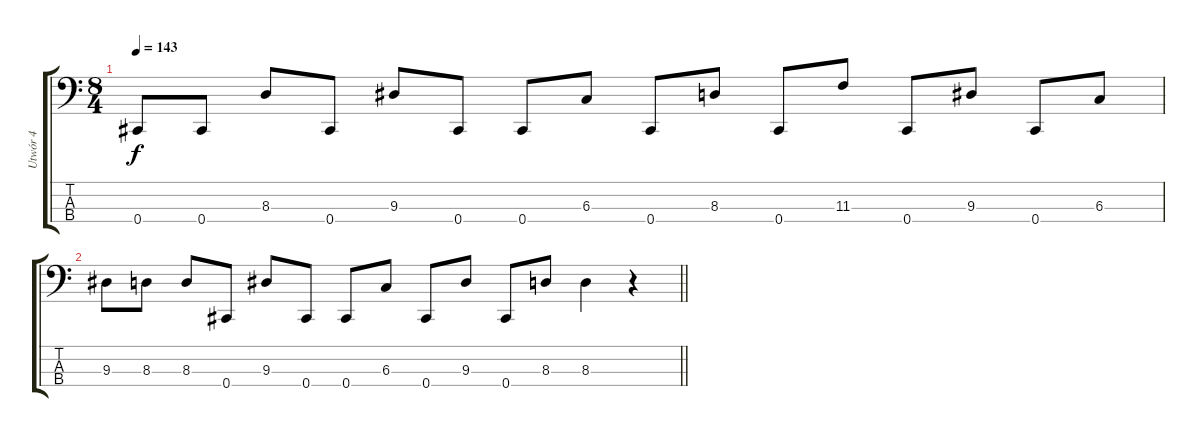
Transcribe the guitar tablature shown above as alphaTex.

\track ("Utwór 4" "Utwór 4") {instrument electricbassfinger}
\staff {score tabs}
\tuning (E2 B1 Gb1 Db1) {hide}
\ts (8 4)
\tempo 143
\clef f4
\ks c
0.4.8{dy f} 0.4.8 8.3.8 0.4.8 9.3.8 0.4.8 0.4.8 6.3.8 0.4.8 8.3.8 0.4.8 11.3.8 0.4.8 9.3.8 0.4.8 6.3.8 |
\barLineRight lightlight
9.3.8 8.3.8 8.3.8 0.4.8 9.3.8 0.4.8 0.4.8 6.3.8 0.4.8 9.3.8 0.4.8 8.3.8 8.3.4 r.4
